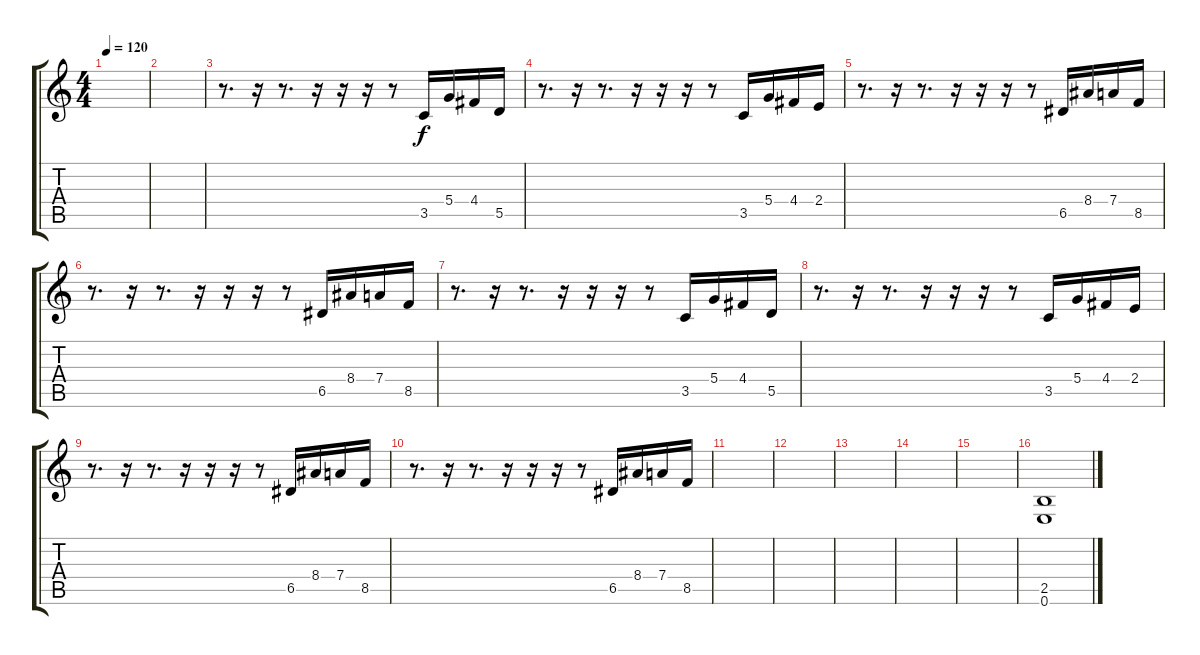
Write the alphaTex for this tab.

\track "" {instrument overdrivenguitar}
\staff {score tabs}
\tuning (E4 B3 G3 D3 A2 E2) {hide}
\ts (4 4)
\tempo 120
\clef g2
\ks c
|
|
r.8{d} r.16 r.8{d} r.16 r.16 r.16 r.8 3.5.16 5.4.16 4.4.16 5.5.16 |
r.8{d} r.16 r.8{d} r.16 r.16 r.16 r.8 3.5.16 5.4.16 4.4.16 2.4.16 |
r.8{d} r.16 r.8{d} r.16 r.16 r.16 r.8 6.5.16 8.4.16 7.4.16 8.5.16 |
r.8{d} r.16 r.8{d} r.16 r.16 r.16 r.8 6.5.16 8.4.16 7.4.16 8.5.16 |
r.8{d} r.16 r.8{d} r.16 r.16 r.16 r.8 3.5.16 5.4.16 4.4.16 5.5.16 |
r.8{d} r.16 r.8{d} r.16 r.16 r.16 r.8 3.5.16 5.4.16 4.4.16 2.4.16 |
r.8{d} r.16 r.8{d} r.16 r.16 r.16 r.8 6.5.16 8.4.16 7.4.16 8.5.16 |
r.8{d} r.16 r.8{d} r.16 r.16 r.16 r.8 6.5.16 8.4.16 7.4.16 8.5.16 |
|
|
|
|
|
(2.5 0.6).1{volume 0}
